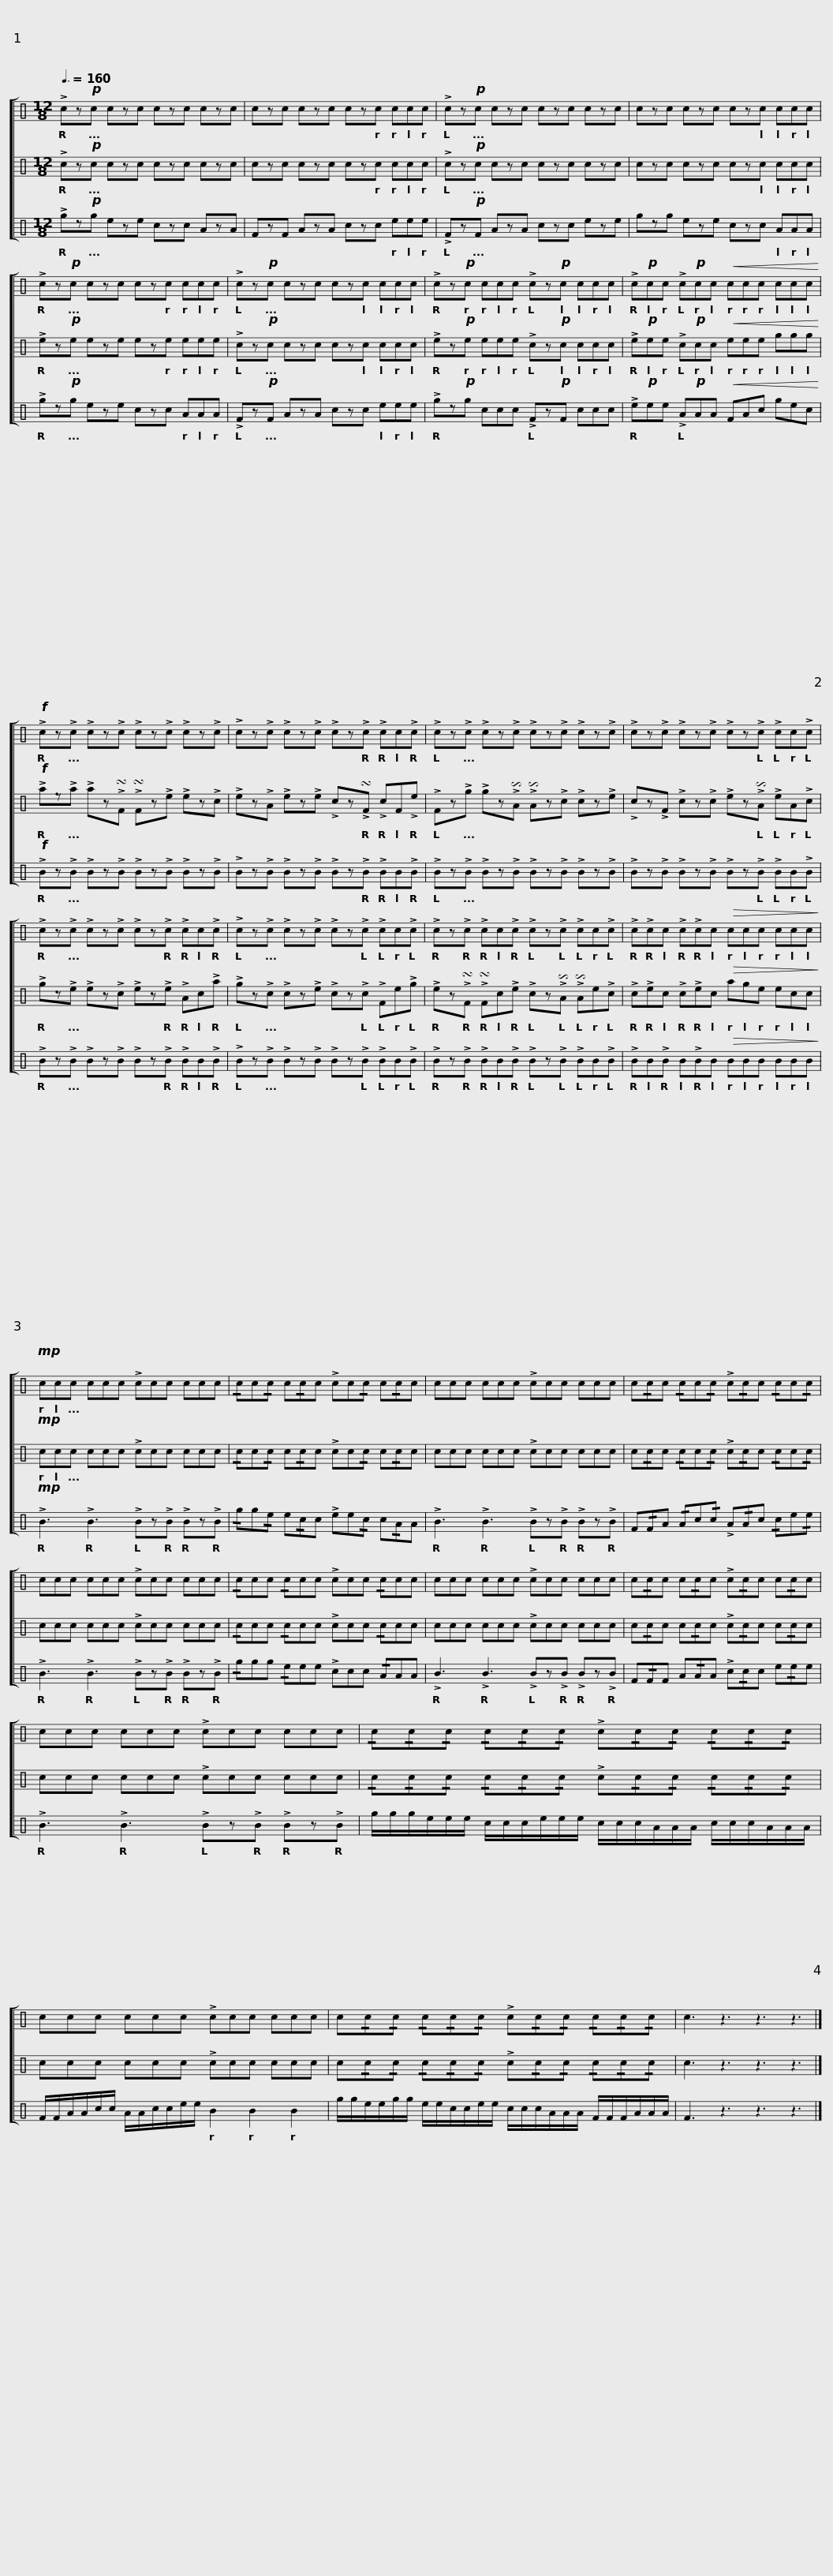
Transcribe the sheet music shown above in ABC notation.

X:1
%%score [ 1 2 3 ]
L:1/8
Q:3/8=160
M:12/8
I:linebreak $
K:C
V:1 perc
K:none
V:2 perc
K:none
V:3 perc
K:none
V:1
 !>!cz!p!c czc czc czc | czc czc czc ccc | !>!cz!p!c czc czc czc | czc czc czc ccc |$ !>!cz!p!c czc czc ccc | %5
 !>!cz!p!c czc czc ccc | !>!cz!p!c ccc !>!cz!p!c ccc | !>!c!p!cc !>!c!p!cc!<(! ccc ccc!<)! |$!f! !>!cz!>!c !>!cz!>!c !>!cz!>!c !>!cz!>!c | !>!cz!>!c !>!cz!>!c !>!cz!>!c !>!cc!>!c | %10
 !>!cz!>!c !>!cz!>!c !>!cz!>!c !>!cz!>!c |$ !>!cz!>!c !>!cz!>!c !>!cz!>!c !>!cc!>!c | !>!cz!>!c !>!cz!>!c !>!cz!>!c !>!cc!>!c | !>!cz!>!c !>!cz!>!c !>!cz!>!c !>!cc!>!c |$ !>!cz!>!c !>!cc!>!c !>!cz!>!c !>!cc!>!c | %15
 !>!c!>!cc !>!c!>!cc!>(! ccc ccc!>)! |!mp! ccc ccc !>!ccc ccc | !/!cc!/!c c!/!cc !>!cc!/!c c!/!cc |$ ccc ccc !>!ccc ccc | c!/!cc !/!cc!/!c !>!c!/!cc !/!cc!/!c | %20
 ccc ccc !>!ccc ccc | !/!ccc !/!ccc !>!ccc !/!ccc |$ ccc ccc !>!ccc ccc | c!/!cc c!/!cc !>!c!/!cc c!/!cc | ccc ccc !>!ccc ccc |$ %25
 !/!c!/!c!/!c !/!c!/!c!/!c !>!c!/!c!/!c !/!c!/!c!/!c | ccc ccc !>!ccc ccc |$ c!/!c!/!c !/!c!/!c!/!c !>!c!/!c!/!c !/!c!/!c!/!c | c3 z3 z3 z3 |] %29
V:2
 !>!cz!p!c czc czc czc | czc czc czc ccc | !>!cz!p!c czc czc czc | czc czc czc ccc |$ !>!ez!p!e eze eze eee | %5
 !>!cz!p!c czc czc ccc | !>!ez!p!e eee !>!cz!p!c ccc | !>!e!p!ee !>!c!p!cc!<(! eee ggg!<)! |$!f! !>!az!>!a !>!az!>!!turn!F !>!!turn!Fz!>!e !>!ez!>!c | !>!ez!>!A !>!ez!>!e !>!cz!>!!turn!F !>!cF!>!e | %10
 !>!Fz!>!g !>!gz!>!!invertedturn!A !>!!invertedturn!Az!>!c !>!cz!>!e |$ !>!cz!>!F !>!cz!>!c !>!ez!>!!invertedturn!A !>!eA!>!c | !>!gz!>!e !>!ez!>!c !>!ez!>!e !>!Ac!>!a | !>!gz!>!c !>!cz!>!e !>!cz!>!c !>!Fe!>!g |$ !>!ez!>!!turn!F !>!!turn!Fc!>!e !>!cz!>!!invertedturn!A !>!!invertedturn!Ae!>!c | %15
 !>!c!>!ec !>!c!>!ec!>(! age ecc!>)! |!mp! ccc ccc !>!ccc ccc | !/!cc!/!c c!/!cc !>!cc!/!c c!/!cc |$ ccc ccc !>!ccc ccc | c!/!cc !/!cc!/!c !>!c!/!cc !/!cc!/!c | %20
 ccc ccc !>!ccc ccc | !/!ccc !/!ccc !>!ccc !/!ccc |$ ccc ccc !>!ccc ccc | c!/!cc c!/!cc !>!c!/!cc c!/!cc | ccc ccc !>!ccc ccc |$ %25
 !/!c!/!c!/!c !/!c!/!c!/!c !>!c!/!c!/!c !/!c!/!c!/!c | ccc ccc !>!ccc ccc |$ c!/!c!/!c !/!c!/!c!/!c !>!c!/!c!/!c !/!c!/!c!/!c | c3 z3 z3 z3 |] %29
V:3
 !>!gz!p!g eze czc AzA | FzF AzA czc eee | !>!Fz!p!F AzA czc eze | gzg eze czc AAA |$ !>!gz!p!g eze czc AAA | %5
 !>!Fz!p!F AzA czc eee | !>!gz!p!g ccc !>!Fz!p!F ccc | !>!e!p!ee !>!A!p!AA!<(! FAc gec!<)! |$!f! !>!Bz!>!B !>!Bz!>!B !>!Bz!>!B !>!Bz!>!B | !>!Bz!>!B !>!Bz!>!B !>!Bz!>!B !>!BB!>!B | %10
 !>!Bz!>!B !>!Bz!>!B !>!Bz!>!B !>!Bz!>!B |$ !>!Bz!>!B !>!Bz!>!B !>!Bz!>!B !>!BB!>!B | !>!Bz!>!B !>!Bz!>!B !>!Bz!>!B !>!BB!>!B | !>!Bz!>!B !>!Bz!>!B !>!Bz!>!B !>!BB!>!B |$ !>!Bz!>!B !>!BB!>!B !>!Bz!>!B !>!BB!>!B | %15
 !>!BB!>!B B!>!BB!>(! BBB BBB!>)! |!mp! !>!B3 !>!B3 !>!Bz!>!B !>!Bz!>!B | !/!gg!/!e e!/!cc !>!ee!/!c c!/!AA |$ !>!B3 !>!B3 !>!Bz!>!B !>!Bz!>!B | F!/!FA !/!Ac!/!c !>!A!/!Ac !/!ce!/!e | %20
 !>!B3 !>!B3 !>!Bz!>!B !>!Bz!>!B | !/!ggg !/!eee !>!ccc !/!AAA |$ !>!B3 !>!B3 !>!Bz!>!B !>!Bz!>!B | F!/!FF A!/!AA !>!c!/!cc e!/!ee | !>!B3 !>!B3 !>!Bz!>!B !>!Bz!>!B |$ %25
 g/g/g/e/e/e/ c/c/c/e/e/e/ c/c/c/A/A/A/ c/c/c/A/A/A/ | F/F/A/A/c/c/ A/A/c/c/e/e/ B2 B2 B2 |$ g/g/e/e/g/g/ e/e/c/c/e/e/ c/c/c/A/A/A/ F/F/F/A/A/A/ | F3 z3 z3 z3 |] %29
